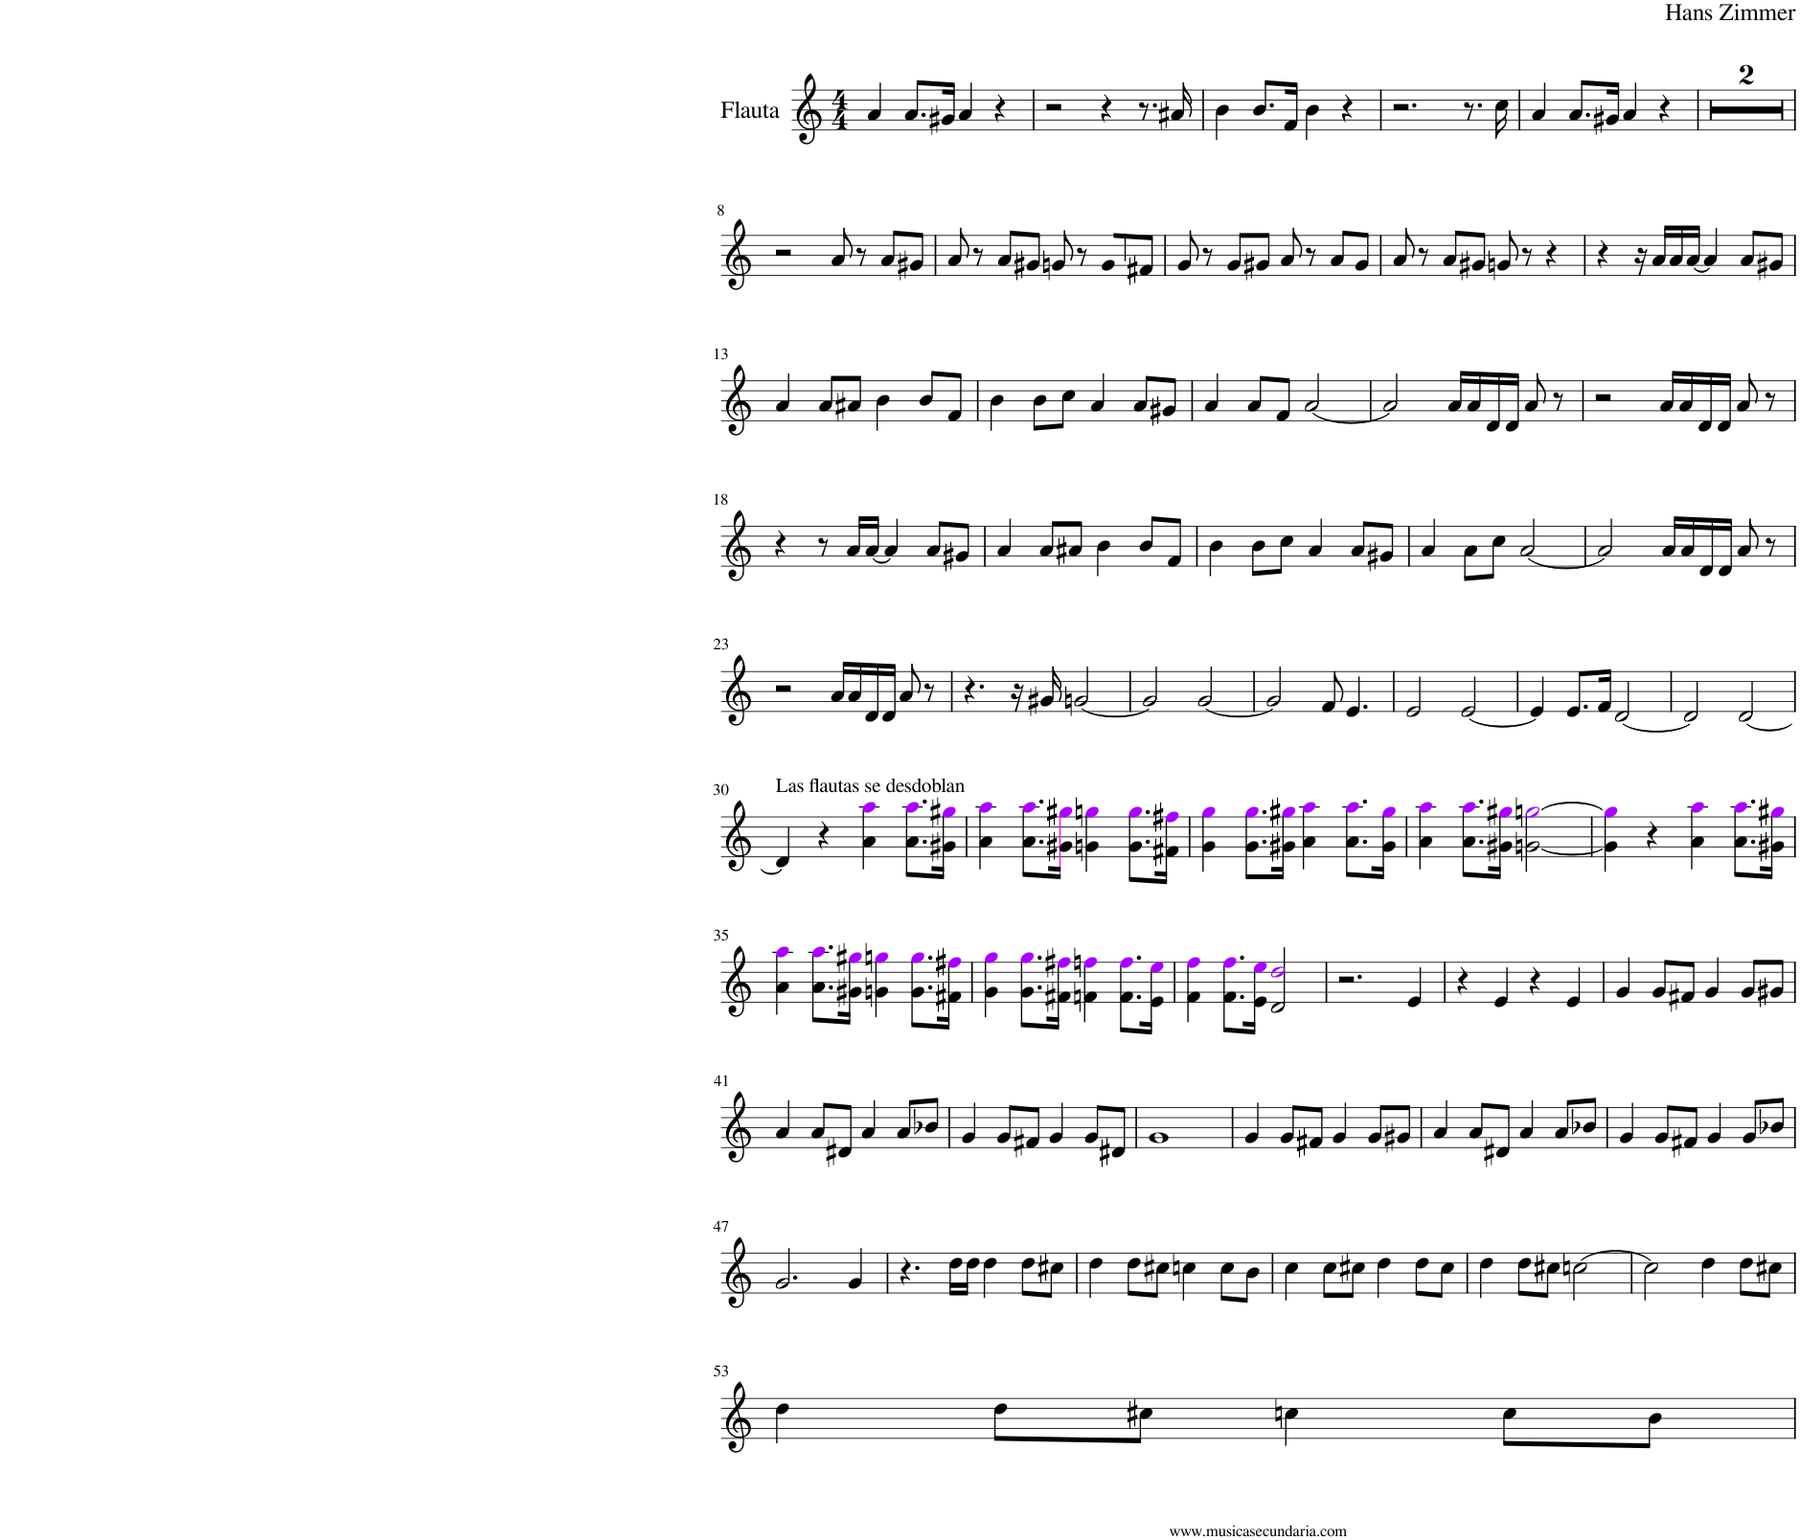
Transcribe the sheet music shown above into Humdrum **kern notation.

**kern
*part1
*staff1
*I"Flauta
*I'Fl
*clefG2
*k[]
*M4/4
=1
4a/
8.a/L
16g#X/Jk
4a/
4r
=2
2r
4r
8.r
16a#X/
=3
4b\
8.b/L
16f/Jk
4b\
4r
=4
2.r
8.r
16cc\
=5
4a/
8.a/L
16g#X/Jk
4a/
4r
=6
1r
=7
1r
!!LO:LB:g=z
=8
2r
8a/
8r
8a/L
8g#X/J
=9
8a/
8r
8a/L
8g#X/J
8gn/
8r
8g/L
8f#X/J
=10
8g/
8r
8g/L
8g#X/J
8a/
8r
8a/L
8g#/J
=11
8a/
8r
8a/L
8g#X/J
8gn/
8r
4r
=12
4r
16r
16a/LL
16a/
[16a/JJ
4a/]
8a/L
8g#X/J
!!LO:LB:g=z
=13
4a/
8a/L
8a#X/J
4b\
8b/L
8f/J
=14
4b\
8b\L
8cc\J
4a/
8a/L
8g#X/J
=15
4a/
8a/L
8f/J
[2a/
=16
2a/]
16a/LL
16a/
16d/
16d/JJ
8a/
8r
=17
2r
16a/LL
16a/
16d/
16d/JJ
8a/
8r
!!LO:LB:g=z
=18
4r
8r
16a/LL
[16a/JJ
4a/]
8a/L
8g#X/J
=19
4a/
8a/L
8a#X/J
4b\
8b/L
8f/J
=20
4b\
8b\L
8cc\J
4a/
8a/L
8g#X/J
=21
4a/
8a\L
8cc\J
[2a/
=22
2a/]
16a/LL
16a/
16d/
16d/JJ
8a/
8r
!!LO:LB:g=z
=23
2r
16a/LL
16a/
16d/
16d/JJ
8a/
8r
=24
4.r
16r
16g#X/
[2gn/
=25
2g/]
[2g/
=26
2g/]
8f/
4.e/
=27
2e/
[2e/
=28
4e/]
8.e/L
16f/Jk
[2d/
=29
2d/]
[2d/
!!LO:LB:g=z
=30
!LO:TX:a:t=Las flautas se desdoblan
4d/]
4r
4a\ 4aai\
8.a\ 8.aai\L
16g#X\ 16gg#Xi\Jk
=31
4a\ 4aai\
8.a\ 8.aai\L
16g#X\ 16gg#Xi\Jk
4gn\ 4ggni\
8.g\ 8.ggi\L
16f#X\ 16ff#Xi\Jk
=32
4g\ 4ggi\
8.g\ 8.ggi\L
16g#X\ 16gg#Xi\Jk
4a\ 4aai\
8.a\ 8.aai\L
16g#\ 16gg#i\Jk
=33
4a\ 4aai\
8.a\ 8.aai\L
16g#X\ 16gg#Xi\Jk
[2gn\ [2ggni\
=34
4g\] 4ggi\]
4r
4a\ 4aai\
8.a\ 8.aai\L
16g#X\ 16gg#Xi\Jk
!!LO:LB:g=z
=35
4a\ 4aai\
8.a\ 8.aai\L
16g#X\ 16gg#Xi\Jk
4gn\ 4ggni\
8.g\ 8.ggi\L
16f#X\ 16ff#Xi\Jk
=36
4g\ 4ggi\
8.g\ 8.ggi\L
16f#X\ 16ff#Xi\Jk
4fn\ 4ffni\
8.f\ 8.ffi\L
16e\ 16eei\Jk
=37
4f\ 4ffi\
8.f\ 8.ffi\L
16e\ 16eei\Jk
2d/ 2ddi/
=38
2.r
4e/
=39
4r
4e/
4r
4e/
=40
4g/
8g/L
8f#X/J
4g/
8g/L
8g#X/J
!!LO:LB:g=z
=41
4a/
8a/L
8d#X/J
4a/
8a/L
8b-X/J
=42
4g/
8g/L
8f#X/J
4g/
8g/L
8d#X/J
=43
1g
=44
4g/
8g/L
8f#X/J
4g/
8g/L
8g#X/J
=45
4a/
8a/L
8d#X/J
4a/
8a/L
8b-X/J
=46
4g/
8g/L
8f#X/J
4g/
8g/L
8b-X/J
!!LO:LB:g=z
=47
2.g/
4g/
=48
4.r
16dd\LL
16dd\JJ
4dd\
8dd\L
8cc#X\J
=49
4dd\
8dd\L
8cc#X\J
4ccn\
8cc\L
8b\J
=50
4cc\
8cc\L
8cc#X\J
4dd\
8dd\L
8cc#\J
=51
4dd\
8dd\L
8cc#X\J
[2ccn\
=52
2cc\]
4dd\
8dd\L
8cc#X\J
=
*-
